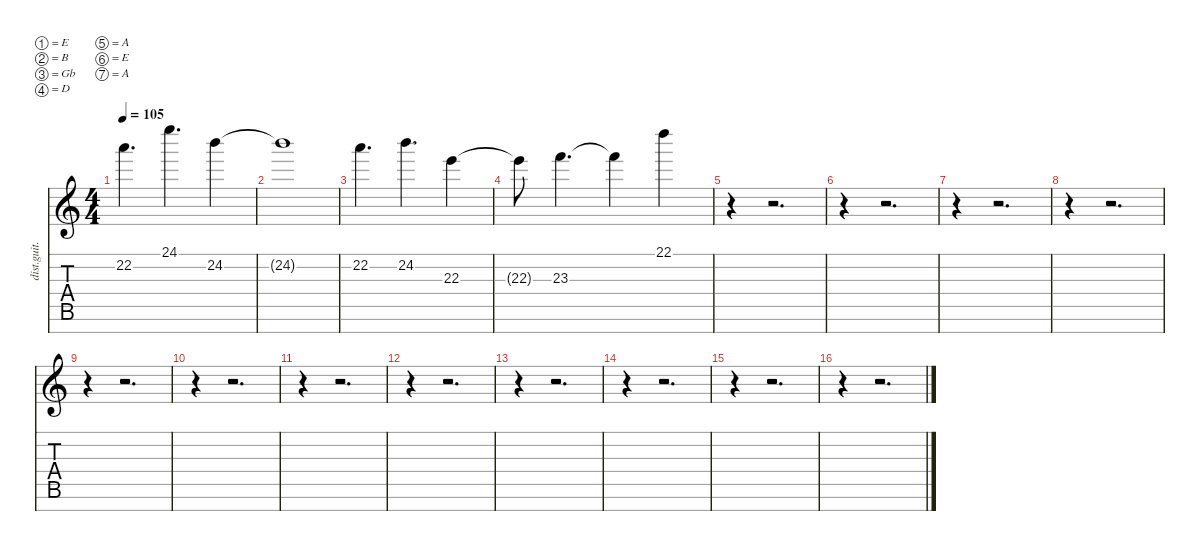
\defaultSystemsLayout 4
\hideDynamics
\bracketExtendMode nobrackets
\track ("Ambience" "dist.guit.") {instrument distortionguitar}
\staff {score tabs}
\tuning (E4 B3 Gb3 D3 A2 E2 A1)
\ts (4 4)
\tempo 105
\clef g2
\ks c
22.2.4{d dy mf} 24.1.4{d} 24.2.4 |
24.2{t}.1 |
22.2.4{d} 24.2.4{d} 22.3.4 |
22.3{t}.8 23.3.4{d} 23.3{t}.4 22.1.4 |
r.4 r.2{d} |
r.4 r.2{d} |
r.4 r.2{d} |
r.4 r.2{d} |
r.4 r.2{d} |
r.4 r.2{d} |
r.4 r.2{d} |
r.4 r.2{d} |
r.4 r.2{d} |
r.4 r.2{d} |
r.4 r.2{d} |
r.4 r.2{d}
